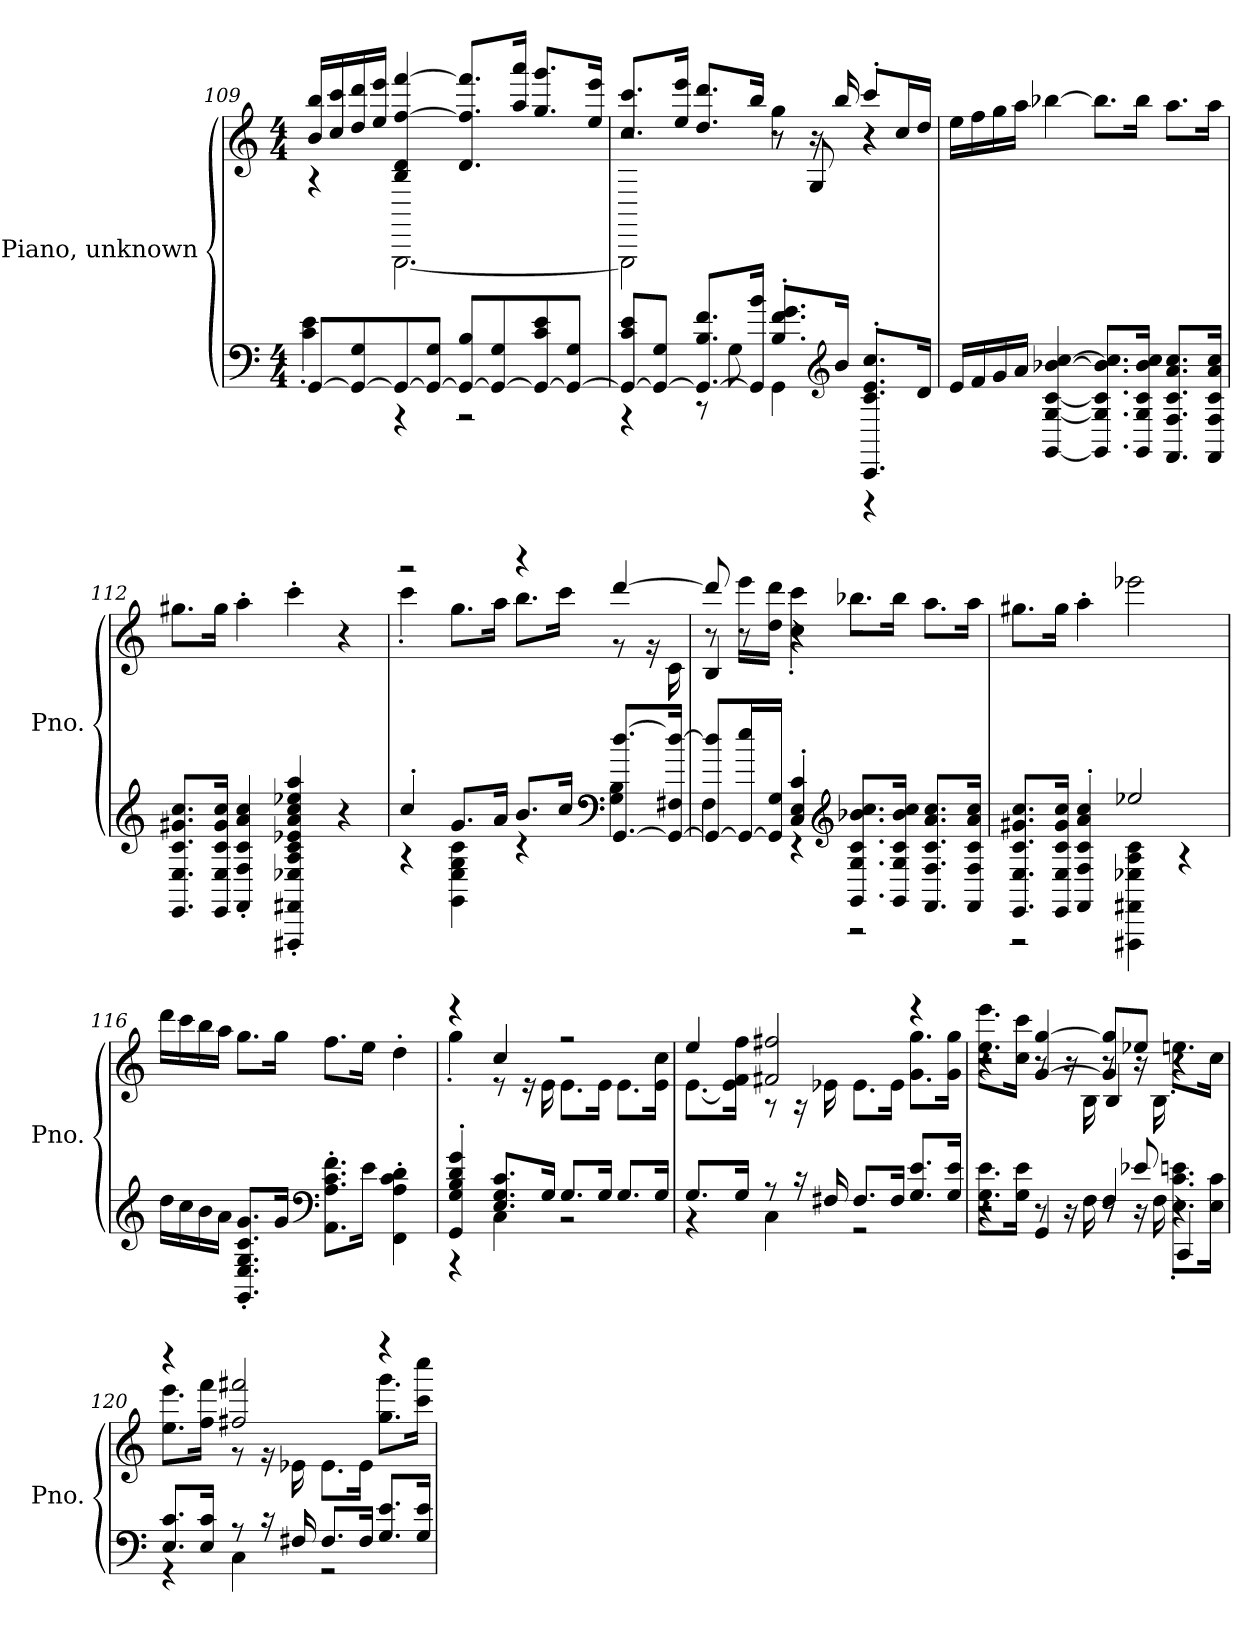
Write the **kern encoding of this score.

**kern	**kern
*part1	*part1
*staff2	*staff1
*I"Piano, unknown	*
*I'Pno.	*
!!LO:LB:g=z
*clefF4	*clefG2
*k[]	*k[]
*M4/4	*M4/4
=109	=109
*^	*^
[8GG/L	4c\' 4e\'	16b/ 16bb/LL	4r
.	.	16cc/ 16ccc/	.
8GG/_ 8G/	.	16dd/ 16ddd/	.
.	.	16ee/ 16eee/JJ	.
8GG/_	4r	4B/ 4d/ [4ff/ [4fff/	[2.GGG\
8GG/_ 8G/J	.	.	.
8GG/_ 8B/L	2r	8.d/ 8.ff/] 8.fff/]L	.
8GG/_ 8G/	.	.	.
.	.	16aa/ 16aaa/Jk	.
8GG/_ 8c/ 8e/	.	8.gg/ 8.ggg/L	.
8GG/_ 8G/J	.	.	.
.	.	16ee/ 16eee/Jk	.
=110	=110	=110	=110
*	*	*	*^
8GG/_ 8c/ 8e/L	4r	8.cc/ 8.ccc/L	2GGG\]	2r
8GG/_ 8G/J	.	.	.	.
.	.	16ee/ 16eee/Jk	.	.
8.GG/_ 8.B/ 8.f/L	8r	8.dd/ 8.ddd/L	.	.
.	8G\	.	.	.
16GG/] 16b/Jk	.	16bb/Jk	.	.
8.B/' 8.f/' 8.g/'L	4GG\	8r	4gg\	8r
.	.	16r	.	8G/
*clefG2	*	*	*	*
16b/Jk	.	16bb/	.	.
8.CC/' 8.c/' 8.e/' 8.cc/'L	4r	8ccc'/L	4r	4r
.	.	16cc/L	.	.
16d/Jk	.	16dd/JJ	.	.
*v	*v	*	*	*
*	*v	*v	*v
!!LO:LB:g=z
=111	=111
16e/LL	16ee\LL
16f/	16ff\
16g/	16gg\
16a/JJ	16aa\JJ
[4GG/ [4G/ [4c/ [4b-X/ [4cc/	[4bb-X\
8.GG/] 8.G/] 8.c/] 8.b-/] 8.cc/]L	8.bb-\L]
16GG/ 16G/ 16c/ 16b-/ 16cc/Jk	16bb-\Jk
8.FF/ 8.F/ 8.c/ 8.a/ 8.cc/L	8.aa\L
16FF/ 16F/ 16c/ 16a/ 16cc/Jk	16aa\Jk
=112	=112
8.EE/ 8.E/ 8.c/ 8.g#X/ 8.cc/L	8.gg#X\L
16EE/ 16E/ 16c/ 16g#/ 16cc/Jk	16gg#\Jk
4FF/' 4F/' 4c/' 4a/' 4cc/'	4aa'\
4FFF#X/' 4FF#X/' 4E-X/' 4A/' 4c/' 4e-X/' 4a/' 4cc/' 4ee-X/' 4aa/'	4ccc'\
4r	4r
=113	=113
*^	*^
4cc'/	4r	2r	4ccc'\
8.g/L	4GG\ 4E\ 4G\ 4c\	.	8.gg\L
16a/Jk	.	.	16aa\Jk
8.b/L	4r	4r	8.bb\L
16cc/Jk	.	.	16ccc\Jk
*clefF4	*	*	*
[8.GG/ [8.dd/L	4G\ 4B\	[4ddd/	8r
.	.	.	16r
16GG/_ 16F#X/ 16dd/_Jk	.	.	16c\
!!LO:LB:g=z
=114	=114	=114	=114
*	*	*	*^
8GG/_ 8dd/]L	4F\	8ddd/]	8r	4B/
16GG/_ 16ee/L	.	8r	16eee\LL	.
16GG/] 16G/JJ	.	.	16dd\ 16ddd\JJ	.
4C/' 4E/' 4c/'	4r	4r	4cc\' 4ccc\'	4r
*clefG2	*	*	*	*
8.GG/ 8.G/ 8.c/ 8.b-X/ 8.cc/L	2r	2r	8.bb-X\L	2r
16GG/ 16G/ 16c/ 16b-/ 16cc/Jk	.	.	16bb-\Jk	.
8.FF/ 8.F/ 8.c/ 8.a/ 8.cc/L	.	.	8.aa\L	.
16FF/ 16F/ 16c/ 16a/ 16cc/Jk	.	.	16aa\Jk	.
*	*	*v	*v	*v
=115	=115	=115
8.EE/ 8.E/ 8.c/ 8.g#X/ 8.cc/L	2r	8.gg#X\L
16EE/ 16E/ 16c/ 16g#/ 16cc/Jk	.	16gg#\Jk
4FF/' 4F/' 4c/' 4a/' 4cc/'	.	4aa'\
2ee-X/	4FFF#X\ 4FF#X\ 4E-X\ 4A\ 4c\	2eee-X\
.	4r	.
*v	*v	*
=116	=116
16dd\LL	16ddd\LL
16cc\	16ccc\
16b\	16bb\
16a\JJ	16aa\JJ
8.GG/' 8.E/' 8.G/' 8.c/' 8.g/'L	8.gg\L
16g/Jk	16gg\Jk
*clefF4	*
8.AA\' 8.A\' 8.c\' 8.f\'L	8.ff\L
16e\Jk	16ee\Jk
4FF\' 4A\' 4c\' 4d\'	4dd'\
!!LO:LB:g=z
=117	=117
*^	*^
4GG/' 4G/' 4B/' 4d/' 4g/'	4r	4r	4gg'\
8.E/ 8.G/ 8.c/L	4C\	4cc/	8r
.	.	.	16r
16G/Jk	.	.	16e\
8.G/L	2r	2r	8.e\L
16G/Jk	.	.	16e\Jk
8.G/L	.	.	8.e\L
16G/Jk	.	.	16e\ 16cc\Jk
=118	=118	=118	=118
8.G/L	4r	4ee/	[8.e\L
16G/Jk	.	.	16e\] 16f\ 16ff\Jk
8r	4C\	2f#X/ 2ff#X/	8r
16r	.	.	16r
16F#X/	.	.	16e-X\
8.F#/L	2r	.	8.e-\L
16F#/Jk	.	.	16e-\Jk
8.G/ 8.e/L	.	4r	8.g\ 8.gg\L
16G/ 16e/Jk	.	.	16g\ 16gg\Jk
=119	=119	=119	=119
*	*^	*	*^
2r	8.G\ 8.e\L	4r	4r	8.ee\ 8.eee\L	2r
.	16G\ 16e\Jk	.	.	16cc\ 16ccc\Jk	.
.	8r	4GG/	[4g/ [4gg/	8r	.
.	16r	.	.	16r	.
.	16F\	.	.	16B\	.
8r	8r	4F/	8g/] 8gg/]L	8r	4B/
8e-X/	16r	.	8ee-X/J	16r	.
.	16F\	.	.	16B\	.
4r	8.E\' 8.c\' 8.en\'L	4CC/	4r	8.een'\L	4r
.	16E\ 16c\Jk	.	.	16cc\Jk	.
*	*v	*v	*	*	*
*	*	*	*v	*v
!!LO:PB:g=z
=120	=120	=120	=120
8.E/ 8.c/L	4r	4r	8.ee\ 8.eee\L
16E/ 16c/Jk	.	.	16ff\ 16fff\Jk
8r	4C\	2ff#X/ 2fff#X/	8r
16r	.	.	16r
16F#X/	.	.	16e-X\
8.F#/L	2r	.	8.e-\L
16F#/Jk	.	.	16e-\Jk
8.G/ 8.e/L	.	4r	8.gg\ 8.ggg\L
16G/ 16e/Jk	.	.	16ccc\ 16cccc\Jk
*v	*v	*	*
*	*v	*v
=	=
*-	*-
